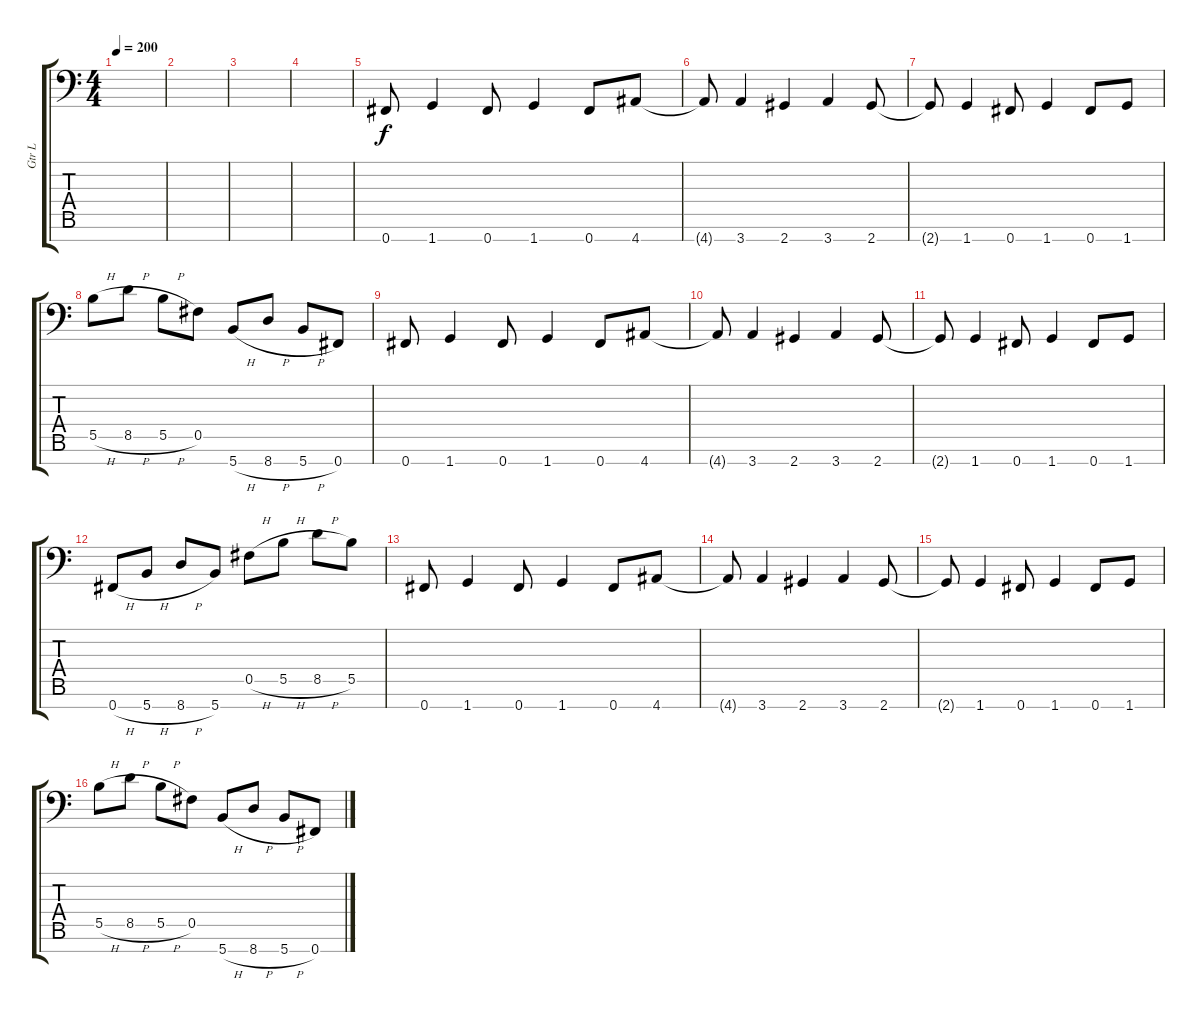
\track ("Gtr L" "Gtr L") {instrument distortionguitar}
\staff {score tabs}
\tuning (Db4 Ab3 E3 B2 Gb2 B1 Gb1) {hide}
\ts (4 4)
\tempo 200
\clef f4
\ks c
|
|
|
|
0.7.8 1.7.4 0.7.8 1.7.4 0.7.8 4.7.8 |
4.7{t}.8 3.7.4 2.7.4 3.7.4 2.7.8 |
2.7{t}.8 1.7.4 0.7.8 1.7.4 0.7.8 1.7.8 |
5.5{h}.8 8.5{h}.8 5.5{h}.8 0.5.8 5.7{h}.8 8.7{h}.8 5.7{h}.8 0.7.8 |
0.7.8 1.7.4 0.7.8 1.7.4 0.7.8 4.7.8 |
4.7{t}.8 3.7.4 2.7.4 3.7.4 2.7.8 |
2.7{t}.8 1.7.4 0.7.8 1.7.4 0.7.8 1.7.8 |
0.7{h}.8 5.7{h}.8 8.7{h}.8 5.7.8 0.5{h}.8 5.5{h}.8 8.5{h}.8 5.5.8 |
0.7.8 1.7.4 0.7.8 1.7.4 0.7.8 4.7.8 |
4.7{t}.8 3.7.4 2.7.4 3.7.4 2.7.8 |
2.7{t}.8 1.7.4 0.7.8 1.7.4 0.7.8 1.7.8 |
5.5{h}.8 8.5{h}.8 5.5{h}.8 0.5.8 5.7{h}.8 8.7{h}.8 5.7{h}.8 0.7.8
